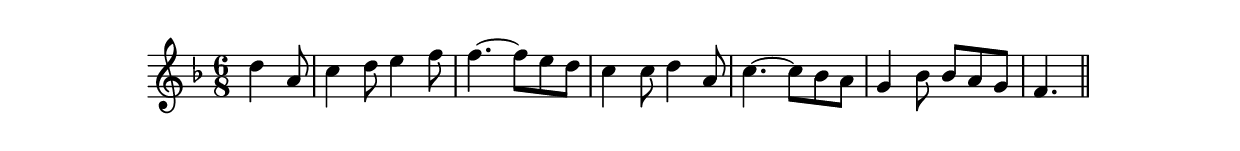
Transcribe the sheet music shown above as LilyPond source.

\version "2.14.0"
%{\header {
  title = "Take a Pair of Sparkling Eyes"
  composer = "A.S. Sullivan"
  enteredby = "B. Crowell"
}%}
\score{{\key f \major
\time 6/8
%{\tempo 8=160
%}\relative f'' {
  \partial 8*3
  d4 a8 | c4 d8 e4 f8 | f4.~ f8 e d | c4 c8 d4 a8 | c4.~ c8 bes a | g4 bes8 bes8 a g | f4.
  \bar "||"
}

}}